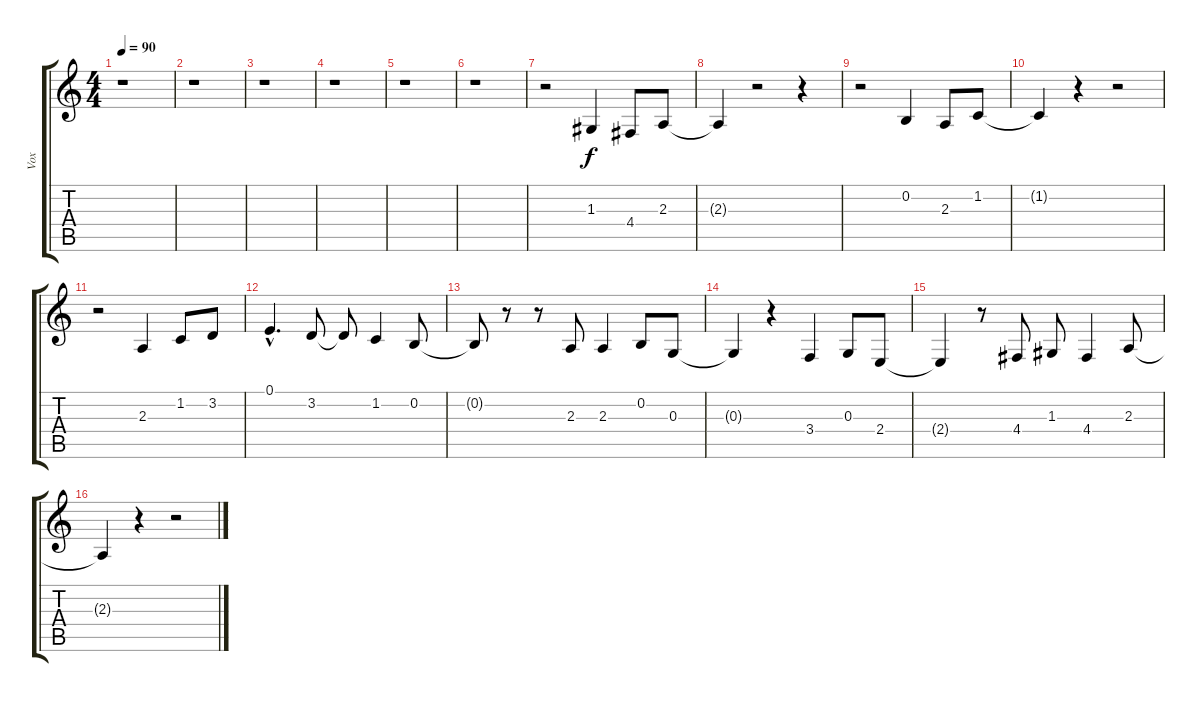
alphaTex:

\track ("Vox" "Vox") {instrument drawbarorgan}
\staff {score tabs}
\tuning (E4 B3 G3 D3 A2 E2) {hide}
\ts (4 4)
\tempo 90
\clef g2
\ks c
r.1{dy f instrument drawbarorgan} |
r.1 |
r.1 |
r.1 |
r.1 |
r.1 |
r.2 1.3.4 4.4.8 2.3.8 |
2.3{t}.4 r.2 r.4 |
r.2 0.2.4 2.3.8 1.2.8 |
1.2{t}.4 r.4 r.2 |
r.2 2.3.4 1.2.8 3.2.8 |
0.1{hac}.4{d} 3.2.8 3.2{t}.8 1.2.4 0.2.8 |
0.2{t}.8 r.8 r.8 2.3.8 2.3.4 0.2.8 0.3.8 |
0.3{t}.4 r.4 3.4.4 0.3.8 2.4.8 |
2.4{t}.4 r.8 4.4.8 1.3.8 4.4.4 2.3.8 |
2.3{t}.4 r.4 r.2
